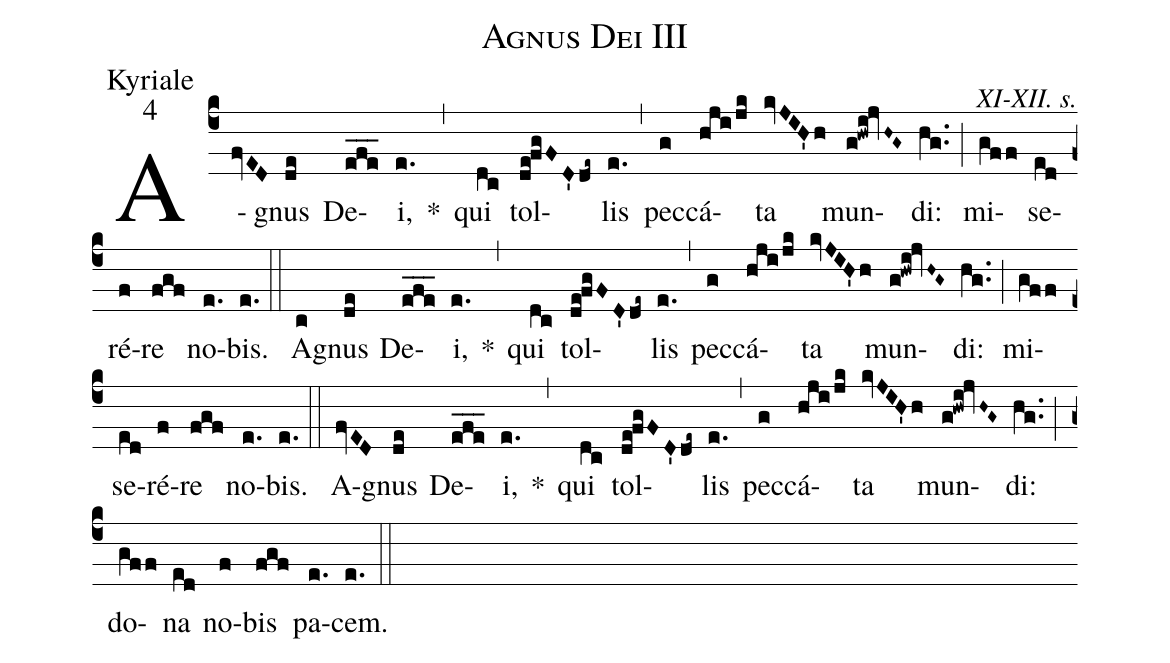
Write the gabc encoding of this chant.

name:Agnus Dei III;
office-part:Kyriale;
mode:4;
commentary:XI-XII. s.;
%%
(c4) A(fvED)gnus(de) De(efe___)i,(e.) *(,) qui(dc) tol(de!fgFD'de~)lis(e.) (,) pec(g)cá(hji/jk)ta(kvJIH'h) mun(g!hwi!jvH~G~)di:(hg..) (;) mi(gff)se(ed)ré(f)re(fgf) no(e.)bis.(e.) (::)
A(c)gnus(de) De(efe___)i,(e.) *(,) qui(dc) tol(de!fgFD'de~)lis(e.) (,) pec(g)cá(hji/jk)ta(kvJIH'h) mun(g!hwi!jvH~G~)di:(hg..) (;) mi(gff)se(ed)ré(f)re(fgf) no(e.)bis.(e.) (::)
A(fvED)gnus(de) De(efe___)i,(e.) *(,) qui(dc) tol(de!fgFD'de~)lis(e.) (,) pec(g)cá(hji/jk)ta(kvJIH'h) mun(g!hwi!jvH~G~)di:(hg..) (;) do(gff)na(ed) no(f)bis(fgf) pa(e.)cem.(e.) (::)
